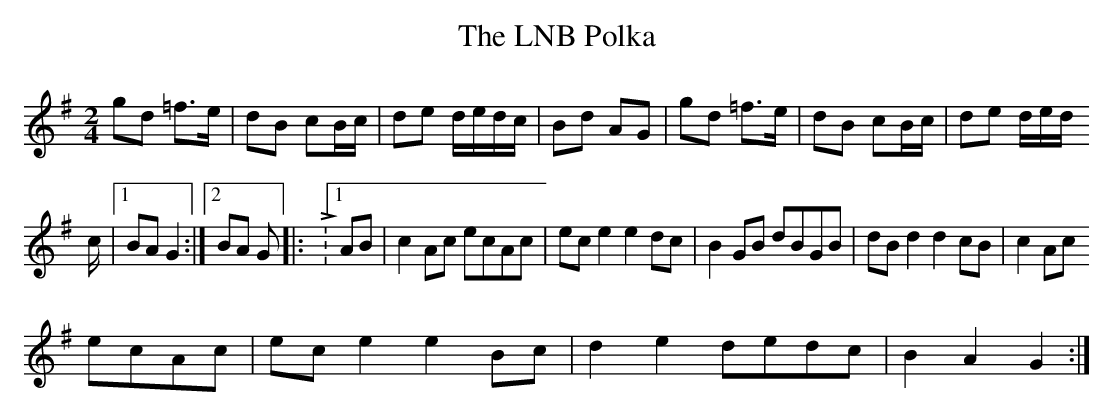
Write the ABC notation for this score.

X:1
T:LNB Polka, The
M:2/4
L:1/8
K:G
gd =f>e|dB cB/2c/2|de d/2e/2d/2c/2|Bd AG|gd =f>e|dB cB/2c/2|de d/2e/2d/2
c/2|1BA G2:|2BA G|:L:1/16AB|c2Ac ecAc|ece2 e2dc|B2GB dBGB|dBd2 d2cB|c2Ac
ecAc|ece2 e2Bc|d2e2 dedc|B2A2G2:|
